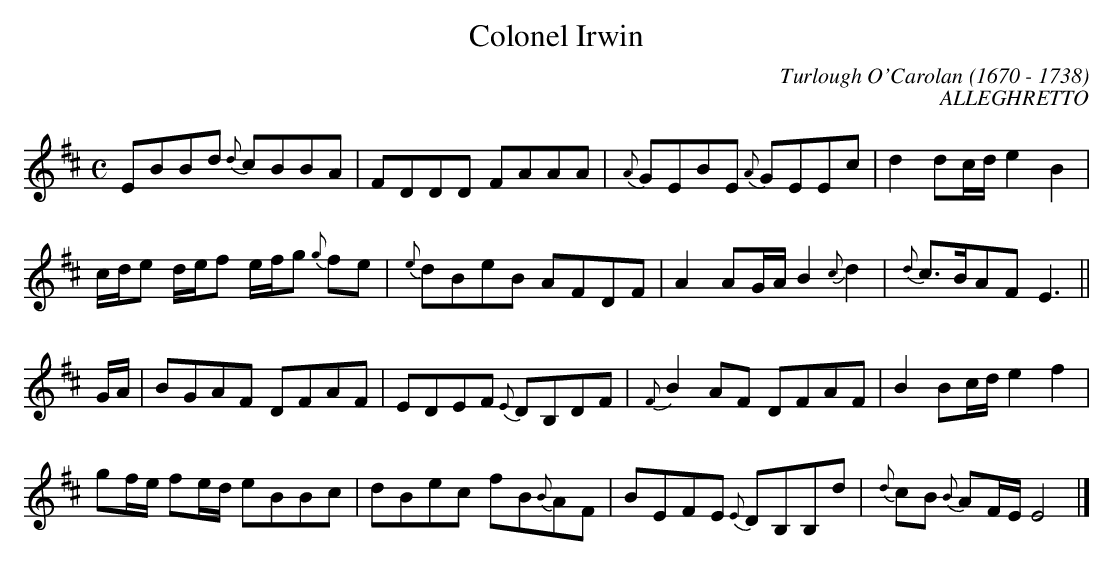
X:1occ
T:Colonel Irwin
C:Turlough O'Carolan (1670 - 1738)
C:ALLEGHRETTO
M:C
L:1/8
K:D
EBBd {d}cBBA|FDDD FAAA|{A}GEBE {A}GEEc|d2dc/2d/2 e2B2|
c/2d/2e d/2e/2f e/2f/2g {g}fe|{e}dBeB AFDF|A2AG/2A/2 B2{c}d2|{d}c3/2B/2AF E3||
G/2A/2|BGAF DFAF|EDEF {E}DB,DF|{F}B2AF DFAF|B2Bc/2d/2 e2f2|
gf/2e/2 fe/2d/2 eBBc|dBec fB{B}AF|BEFE {E}DB,B,d|{d}cB {B}AF/2E/2 E4|]
